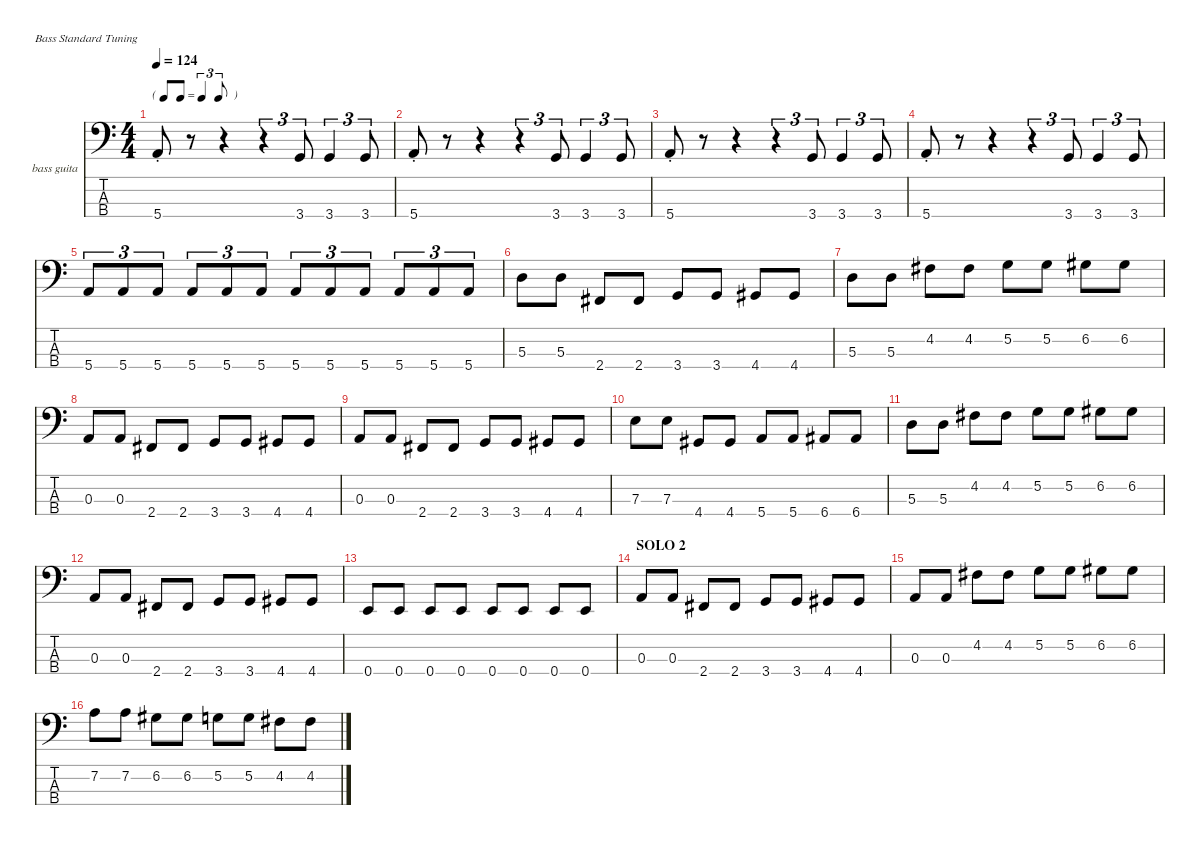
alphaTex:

\defaultSystemsLayout 4
\hideDynamics
\bracketExtendMode nobrackets
\firstSystemTrackNameOrientation horizontal
\otherSystemsTrackNameOrientation horizontal
\track ("bass guitar" "bass guita") {instrument electricbassfinger}
\staff {score tabs}
\tuning (G2 D2 A1 E1)
\ts (4 4)
\tf triplet8th
\tempo 124
\clef f4
\scale
1.093
\ks aminor
5.4{st}.8{dy mf} r.8 r.4 r.4{tu (3 2)} 3.4.8{tu (3 2)} 3.4.4{tu (3 2)} 3.4.8{tu (3 2)} |
\scale
0.969 5.4{st}.8 r.8 r.4 r.4{tu (3 2)} 3.4.8{tu (3 2)} 3.4.4{tu (3 2)} 3.4.8{tu (3 2)} |
\scale
0.969 5.4{st}.8 r.8 r.4 r.4{tu (3 2)} 3.4.8{tu (3 2)} 3.4.4{tu (3 2)} 3.4.8{tu (3 2)} |
\scale
0.969 5.4{st}.8 r.8 r.4 r.4{tu (3 2)} 3.4.8{tu (3 2)} 3.4.4{tu (3 2)} 3.4.8{tu (3 2)} |
\scale
1.093 5.4.8{tu (3 2)} 5.4.8{tu (3 2)} 5.4.8{tu (3 2)} 5.4.8{tu (3 2)} 5.4.8{tu (3 2)} 5.4.8{tu (3 2)} 5.4.8{tu (3 2)} 5.4.8{tu (3 2)} 5.4.8{tu (3 2)} 5.4.8{tu (3 2)} 5.4.8{tu (3 2)} 5.4.8{tu (3 2)} |
\scale
0.969 5.3.8 5.3.8 2.4.8 2.4.8 3.4.8 3.4.8 4.4.8 4.4.8 |
\scale
0.969 5.3.8 5.3.8 4.2.8 4.2.8 5.2.8 5.2.8 6.2.8 6.2.8 |
\scale
0.969 0.3.8 0.3.8 2.4.8 2.4.8 3.4.8 3.4.8 4.4.8 4.4.8 |
\scale
1.093 0.3.8 0.3.8 2.4.8 2.4.8 3.4.8 3.4.8 4.4.8 4.4.8 |
\scale
0.969 7.3.8 7.3.8 4.4.8 4.4.8 5.4.8 5.4.8 6.4.8 6.4.8 |
\scale
0.969 5.3.8 5.3.8 4.2.8 4.2.8 5.2.8 5.2.8 6.2.8 6.2.8 |
\scale
0.969 0.3.8 0.3.8 2.4.8 2.4.8 3.4.8 3.4.8 4.4.8 4.4.8 |
\scale
1.10626 0.4.8 0.4.8 0.4.8 0.4.8 0.4.8 0.4.8 0.4.8 0.4.8 |
\section ("" "SOLO 2")
\scale
0.964579 0.3.8 0.3.8 2.4.8 2.4.8 3.4.8 3.4.8 4.4.8 4.4.8 |
\scale
0.964579 0.3.8 0.3.8 4.2.8 4.2.8 5.2.8 5.2.8 6.2.8 6.2.8 |
\scale
0.964579 7.2.8 7.2.8 6.2.8 6.2.8 5.2.8 5.2.8 4.2.8 4.2.8
